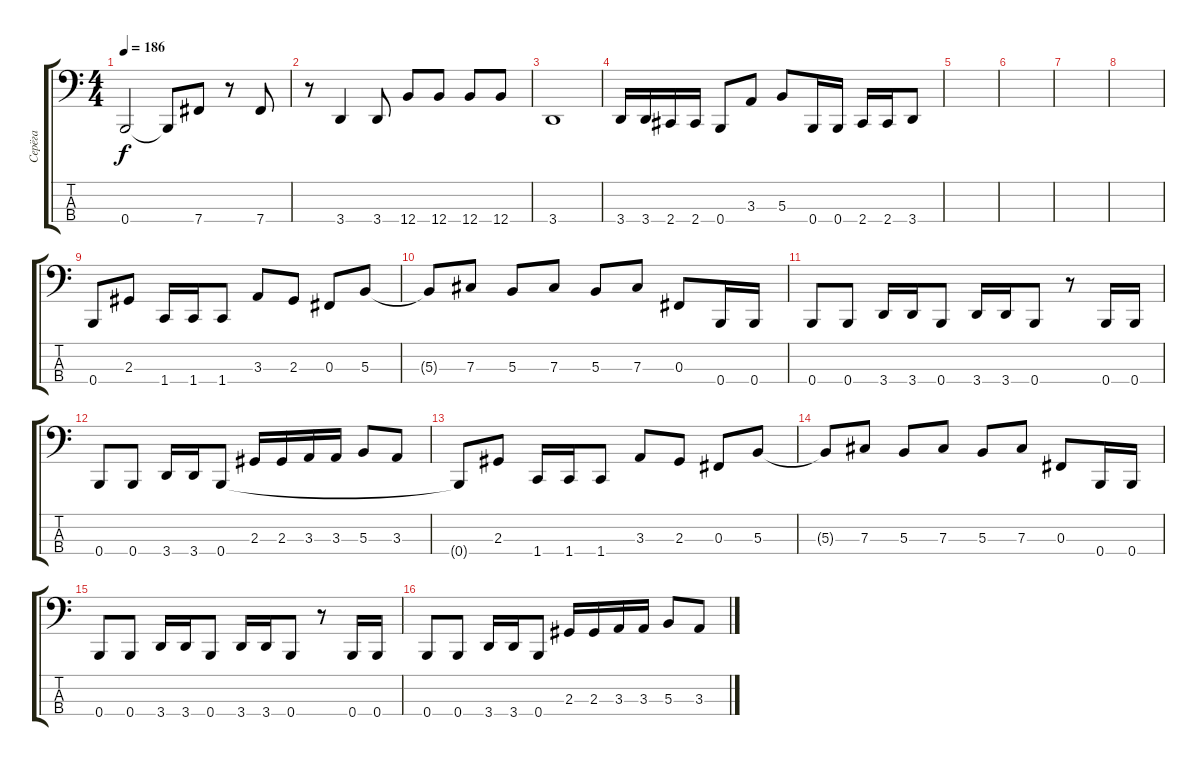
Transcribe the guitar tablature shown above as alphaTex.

\track ("Серёга" "Серёга") {instrument electricbasspick}
\staff {score tabs}
\tuning (E2 B1 Gb1 B0) {hide}
\ts (4 4)
\tempo 186
\clef f4
\ks c
0.4.2{dy f} 0.4{t}.8 7.4.8 r.8 7.4.8 |
r.8 3.4.4 3.4.8 12.4.8 12.4.8 12.4.8 12.4.8 |
3.4.1 |
3.4.16 3.4.16 2.4.16 2.4.16 0.4.8 3.3.8 5.3.8 0.4.16 0.4.16 2.4.16 2.4.16 3.4.8 |
|
|
|
|
0.4.8 2.3.8 1.4.16 1.4.16 1.4.8 3.3.8 2.3.8 0.3.8 5.3.8 |
5.3{t}.8 7.3.8 5.3.8 7.3.8 5.3.8 7.3.8 0.3.8 0.4.16 0.4.16 |
0.4.8 0.4.8 3.4.16 3.4.16 0.4.8 3.4.16 3.4.16 0.4.8 r.8 0.4.16 0.4.16 |
0.4.8 0.4.8 3.4.16 3.4.16 0.4.8 2.3.16 2.3.16 3.3.16 3.3.16 5.3.8 3.3.8 |
0.4{t}.8 2.3.8 1.4.16 1.4.16 1.4.8 3.3.8 2.3.8 0.3.8 5.3.8 |
5.3{t}.8 7.3.8 5.3.8 7.3.8 5.3.8 7.3.8 0.3.8 0.4.16 0.4.16 |
0.4.8 0.4.8 3.4.16 3.4.16 0.4.8 3.4.16 3.4.16 0.4.8 r.8 0.4.16 0.4.16 |
0.4.8 0.4.8 3.4.16 3.4.16 0.4.8 2.3.16 2.3.16 3.3.16 3.3.16 5.3.8 3.3.8
